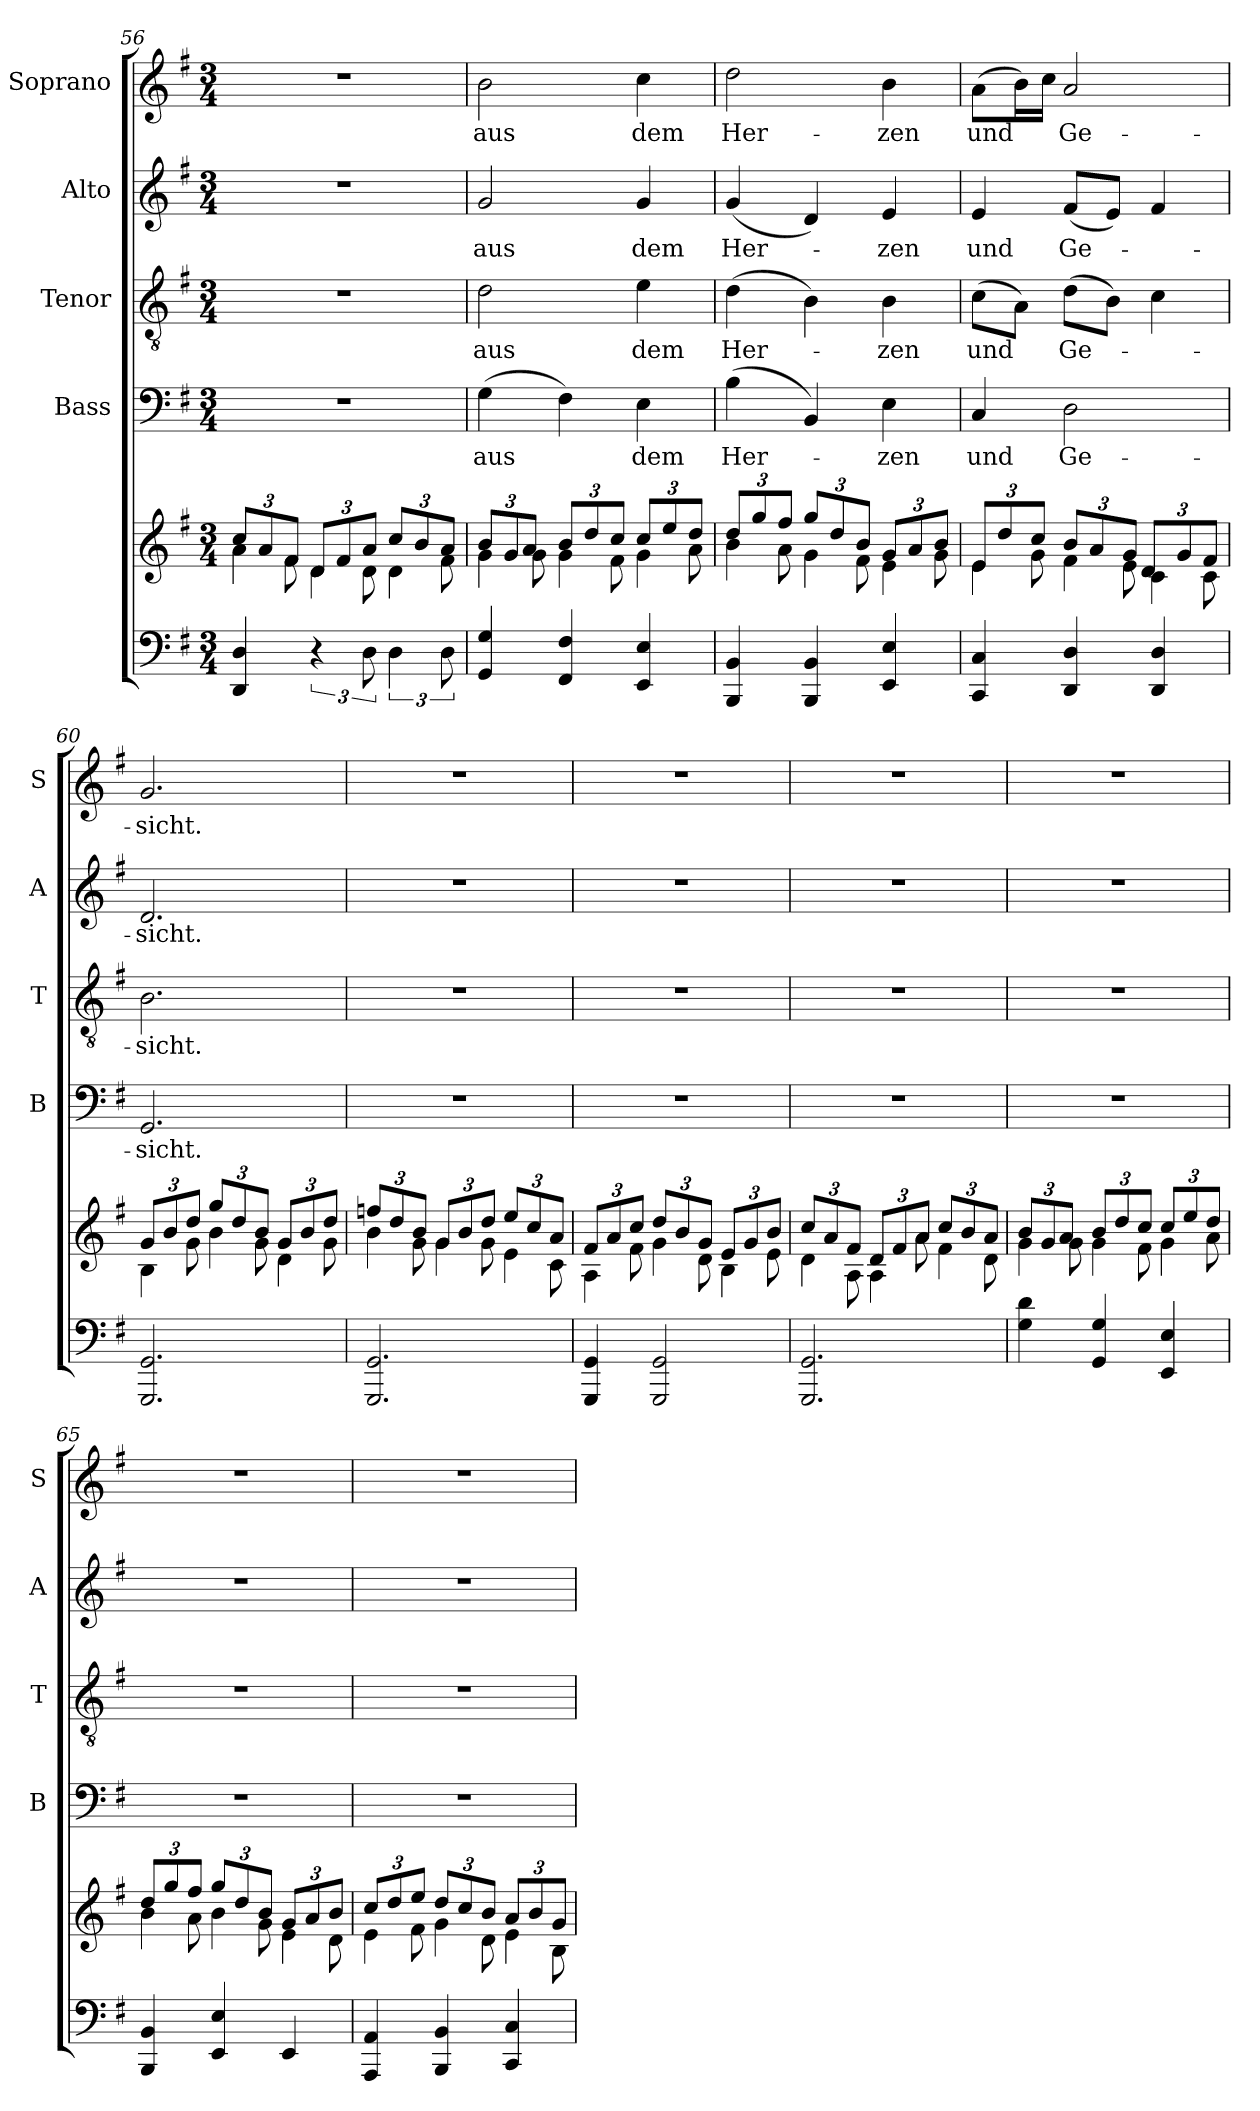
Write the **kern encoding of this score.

**kern	**kern	**kern	**text	**kern	**text	**kern	**text	**kern	**text
*part6	*part5	*part4	*part4	*part3	*part3	*part2	*part2	*part1	*part1
*staff6	*staff5	*staff4	*staff4	*staff3	*staff3	*staff2	*staff2	*staff1	*staff1
*	*	*I"Bass	*	*I"Tenor	*	*I"Alto	*	*I"Soprano	*
*	*	*I'B	*	*I'T	*	*I'A	*	*I'S	*
*clefF4	*clefG2	*clefF4	*	*clefGv2	*	*clefG2	*	*clefG2	*
*k[f#]	*k[f#]	*k[f#]	*	*k[f#]	*	*k[f#]	*	*k[f#]	*
*G:	*G:	*G:	*	*G:	*	*G:	*	*G:	*
*M3/4	*M3/4	*M3/4	*	*M3/4	*	*M3/4	*	*M3/4	*
=56	=56	=56	=56	=56	=56	=56	=56	=56	=56
*	*^	*	*	*	*	*	*	*	*
*	*Xtuplet	*tuplet	*	*	*	*	*	*	*	*
4DD/ 4D/	6a\	12cc/L	2.r	.	2.r	.	2.r	.	2.r	.
.	.	12a/	.	.	.	.	.	.	.	.
.	12f#\	12f#/J	.	.	.	.	.	.	.	.
*	*Xtuplet	*tuplet	*	*	*	*	*	*	*	*
6r	6d\	12d/L	.	.	.	.	.	.	.	.
.	.	12f#/	.	.	.	.	.	.	.	.
12D\	12d\	12a/J	.	.	.	.	.	.	.	.
*	*Xtuplet	*tuplet	*	*	*	*	*	*	*	*
6D\	6d\	12cc/L	.	.	.	.	.	.	.	.
.	.	12b/	.	.	.	.	.	.	.	.
12D\	12f#\	12a/J	.	.	.	.	.	.	.	.
=57	=57	=57	=57	=57	=57	=57	=57	=57	=57	=57
*	*Xtuplet	*tuplet	*	*	*	*	*	*	*	*
4GG/ 4G/	6g\	12b/L	(4G\	aus	2d\	aus	2g/	aus	2b\	aus
.	.	12g/	.	.	.	.	.	.	.	.
.	12g\	12a/J	.	.	.	.	.	.	.	.
*	*Xtuplet	*tuplet	*	*	*	*	*	*	*	*
4FF#/ 4F#/	6g\	12b/L	4F#\)	.	.	.	.	.	.	.
.	.	12dd/	.	.	.	.	.	.	.	.
.	12f#\	12cc/J	.	.	.	.	.	.	.	.
*	*Xtuplet	*tuplet	*	*	*	*	*	*	*	*
4EE/ 4E/	6g\	12cc/L	4E\	dem	4e\	dem	4g/	dem	4cc\	dem
.	.	12ee/	.	.	.	.	.	.	.	.
.	12a\	12dd/J	.	.	.	.	.	.	.	.
!!LO:PB:g=z
=58	=58	=58	=58	=58	=58	=58	=58	=58	=58	=58
*	*Xtuplet	*tuplet	*	*	*	*	*	*	*	*
4BBB/ 4BB/	6b\	12dd/L	(4B\	Her-	(4d\	Her-	(4g/	Her-	2dd\	Her-
.	.	12gg/	.	.	.	.	.	.	.	.
.	12a\	12ff#/J	.	.	.	.	.	.	.	.
*	*Xtuplet	*tuplet	*	*	*	*	*	*	*	*
4BBB/ 4BB/	6g\	12gg/L	4BB/)	.	4B\)	.	4d/)	.	.	.
.	.	12dd/	.	.	.	.	.	.	.	.
.	12f#\	12b/J	.	.	.	.	.	.	.	.
*	*Xtuplet	*tuplet	*	*	*	*	*	*	*	*
4EE/ 4E/	6e\	12g/L	4E\	-zen	4B\	-zen	4e/	-zen	4b\	-zen
.	.	12a/	.	.	.	.	.	.	.	.
.	12g\	12b/J	.	.	.	.	.	.	.	.
=59	=59	=59	=59	=59	=59	=59	=59	=59	=59	=59
*	*Xtuplet	*tuplet	*	*	*	*	*	*	*	*
4CC/ 4C/	6e\	12e/L	4C/	und	(8c\L	und	4e/	und	(8a\L	und
.	.	12dd/	.	.	.	.	.	.	.	.
.	.	.	.	.	8A\J)	.	.	.	16b\L)	.
.	12g\	12cc/J	.	.	.	.	.	.	.	.
.	.	.	.	.	.	.	.	.	16cc\JJ	.
*	*Xtuplet	*tuplet	*	*	*	*	*	*	*	*
4DD/ 4D/	6f#\	12b/L	2D\	Ge-	(8d\L	Ge-	(8f#/L	Ge-	2a/	Ge-
.	.	12a/	.	.	.	.	.	.	.	.
.	.	.	.	.	8B\J)	.	8e/J)	.	.	.
.	12e\	12g/J	.	.	.	.	.	.	.	.
*	*Xtuplet	*tuplet	*	*	*	*	*	*	*	*
4DD/ 4D/	6c\	12d/L	.	.	4c\	.	4f#/	.	.	.
.	.	12g/	.	.	.	.	.	.	.	.
.	12c\	12f#/J	.	.	.	.	.	.	.	.
=60	=60	=60	=60	=60	=60	=60	=60	=60	=60	=60
*	*Xtuplet	*tuplet	*	*	*	*	*	*	*	*
2.GGG/ 2.GG/	6B\	12g/L	2.GG/	-sicht.	2.B\	-sicht.	2.d/	-sicht.	2.g/	-sicht.
.	.	12b/	.	.	.	.	.	.	.	.
.	12g\	12dd/J	.	.	.	.	.	.	.	.
*	*Xtuplet	*tuplet	*	*	*	*	*	*	*	*
.	6b\	12gg/L	.	.	.	.	.	.	.	.
.	.	12dd/	.	.	.	.	.	.	.	.
.	12g\	12b/J	.	.	.	.	.	.	.	.
*	*Xtuplet	*tuplet	*	*	*	*	*	*	*	*
.	6d\	12g/L	.	.	.	.	.	.	.	.
.	.	12b/	.	.	.	.	.	.	.	.
.	12g\	12dd/J	.	.	.	.	.	.	.	.
=61	=61	=61	=61	=61	=61	=61	=61	=61	=61	=61
*	*Xtuplet	*tuplet	*	*	*	*	*	*	*	*
2.GGG/ 2.GG/	6b\	12ffn/L	2.r	.	2.r	.	2.r	.	2.r	.
.	.	12dd/	.	.	.	.	.	.	.	.
.	12g\	12b/J	.	.	.	.	.	.	.	.
*	*Xtuplet	*tuplet	*	*	*	*	*	*	*	*
.	6g\	12g/L	.	.	.	.	.	.	.	.
.	.	12b/	.	.	.	.	.	.	.	.
.	12g\	12dd/J	.	.	.	.	.	.	.	.
*	*Xtuplet	*tuplet	*	*	*	*	*	*	*	*
.	6e\	12ee/L	.	.	.	.	.	.	.	.
.	.	12cc/	.	.	.	.	.	.	.	.
.	12c\	12a/J	.	.	.	.	.	.	.	.
!!LO:PB:g=z
=62	=62	=62	=62	=62	=62	=62	=62	=62	=62	=62
*	*Xtuplet	*tuplet	*	*	*	*	*	*	*	*
4GGG/ 4GG/	6A\	12f#/L	2.r	.	2.r	.	2.r	.	2.r	.
.	.	12a/	.	.	.	.	.	.	.	.
.	12f#\	12cc/J	.	.	.	.	.	.	.	.
*	*Xtuplet	*tuplet	*	*	*	*	*	*	*	*
2GGG/ 2GG/	6g\	12dd/L	.	.	.	.	.	.	.	.
.	.	12b/	.	.	.	.	.	.	.	.
.	12d\	12g/J	.	.	.	.	.	.	.	.
*	*Xtuplet	*tuplet	*	*	*	*	*	*	*	*
.	6B\	12e/L	.	.	.	.	.	.	.	.
.	.	12g/	.	.	.	.	.	.	.	.
.	12e\	12b/J	.	.	.	.	.	.	.	.
=63	=63	=63	=63	=63	=63	=63	=63	=63	=63	=63
*	*Xtuplet	*tuplet	*	*	*	*	*	*	*	*
2.GGG/ 2.GG/	6d\	12cc/L	2.r	.	2.r	.	2.r	.	2.r	.
.	.	12a/	.	.	.	.	.	.	.	.
.	12A\	12f#/J	.	.	.	.	.	.	.	.
*	*Xtuplet	*tuplet	*	*	*	*	*	*	*	*
.	6A\	12d/L	.	.	.	.	.	.	.	.
.	.	12f#/	.	.	.	.	.	.	.	.
.	12a\	12a/J	.	.	.	.	.	.	.	.
*	*Xtuplet	*tuplet	*	*	*	*	*	*	*	*
.	6f#\	12cc/L	.	.	.	.	.	.	.	.
.	.	12b/	.	.	.	.	.	.	.	.
.	12d\	12a/J	.	.	.	.	.	.	.	.
=64	=64	=64	=64	=64	=64	=64	=64	=64	=64	=64
*	*Xtuplet	*tuplet	*	*	*	*	*	*	*	*
4G\ 4d\	6g\	12b/L	2.r	.	2.r	.	2.r	.	2.r	.
.	.	12g/	.	.	.	.	.	.	.	.
.	12g\	12a/J	.	.	.	.	.	.	.	.
*	*Xtuplet	*tuplet	*	*	*	*	*	*	*	*
4GG/ 4G/	6g\	12b/L	.	.	.	.	.	.	.	.
.	.	12dd/	.	.	.	.	.	.	.	.
.	12f#\	12cc/J	.	.	.	.	.	.	.	.
*	*Xtuplet	*tuplet	*	*	*	*	*	*	*	*
4EE/ 4E/	6g\	12cc/L	.	.	.	.	.	.	.	.
.	.	12ee/	.	.	.	.	.	.	.	.
.	12a\	12dd/J	.	.	.	.	.	.	.	.
=65	=65	=65	=65	=65	=65	=65	=65	=65	=65	=65
*	*Xtuplet	*tuplet	*	*	*	*	*	*	*	*
4BBB/ 4BB/	6b\	12dd/L	2.r	.	2.r	.	2.r	.	2.r	.
.	.	12gg/	.	.	.	.	.	.	.	.
.	12a\	12ff#/J	.	.	.	.	.	.	.	.
*	*Xtuplet	*tuplet	*	*	*	*	*	*	*	*
4EE/ 4E/	6b\	12gg/L	.	.	.	.	.	.	.	.
.	.	12dd/	.	.	.	.	.	.	.	.
.	12g\	12b/J	.	.	.	.	.	.	.	.
*	*Xtuplet	*tuplet	*	*	*	*	*	*	*	*
4EE/	6e\	12g/L	.	.	.	.	.	.	.	.
.	.	12a/	.	.	.	.	.	.	.	.
.	12d\	12b/J	.	.	.	.	.	.	.	.
=66	=66	=66	=66	=66	=66	=66	=66	=66	=66	=66
*	*Xtuplet	*tuplet	*	*	*	*	*	*	*	*
4AAA/ 4AA/	6e\	12cc/L	2.r	.	2.r	.	2.r	.	2.r	.
.	.	12dd/	.	.	.	.	.	.	.	.
.	12f#\	12ee/J	.	.	.	.	.	.	.	.
*	*Xtuplet	*tuplet	*	*	*	*	*	*	*	*
4BBB/ 4BB/	6g\	12dd/L	.	.	.	.	.	.	.	.
.	.	12cc/	.	.	.	.	.	.	.	.
.	12d\	12b/J	.	.	.	.	.	.	.	.
*	*Xtuplet	*tuplet	*	*	*	*	*	*	*	*
4CC/ 4C/	6e\	12a/L	.	.	.	.	.	.	.	.
.	.	12b/	.	.	.	.	.	.	.	.
.	12B\	12g/J	.	.	.	.	.	.	.	.
*	*v	*v	*	*	*	*	*	*	*	*
=	=	=	=	=	=	=	=	=	=
*-	*-	*-	*-	*-	*-	*-	*-	*-	*-
